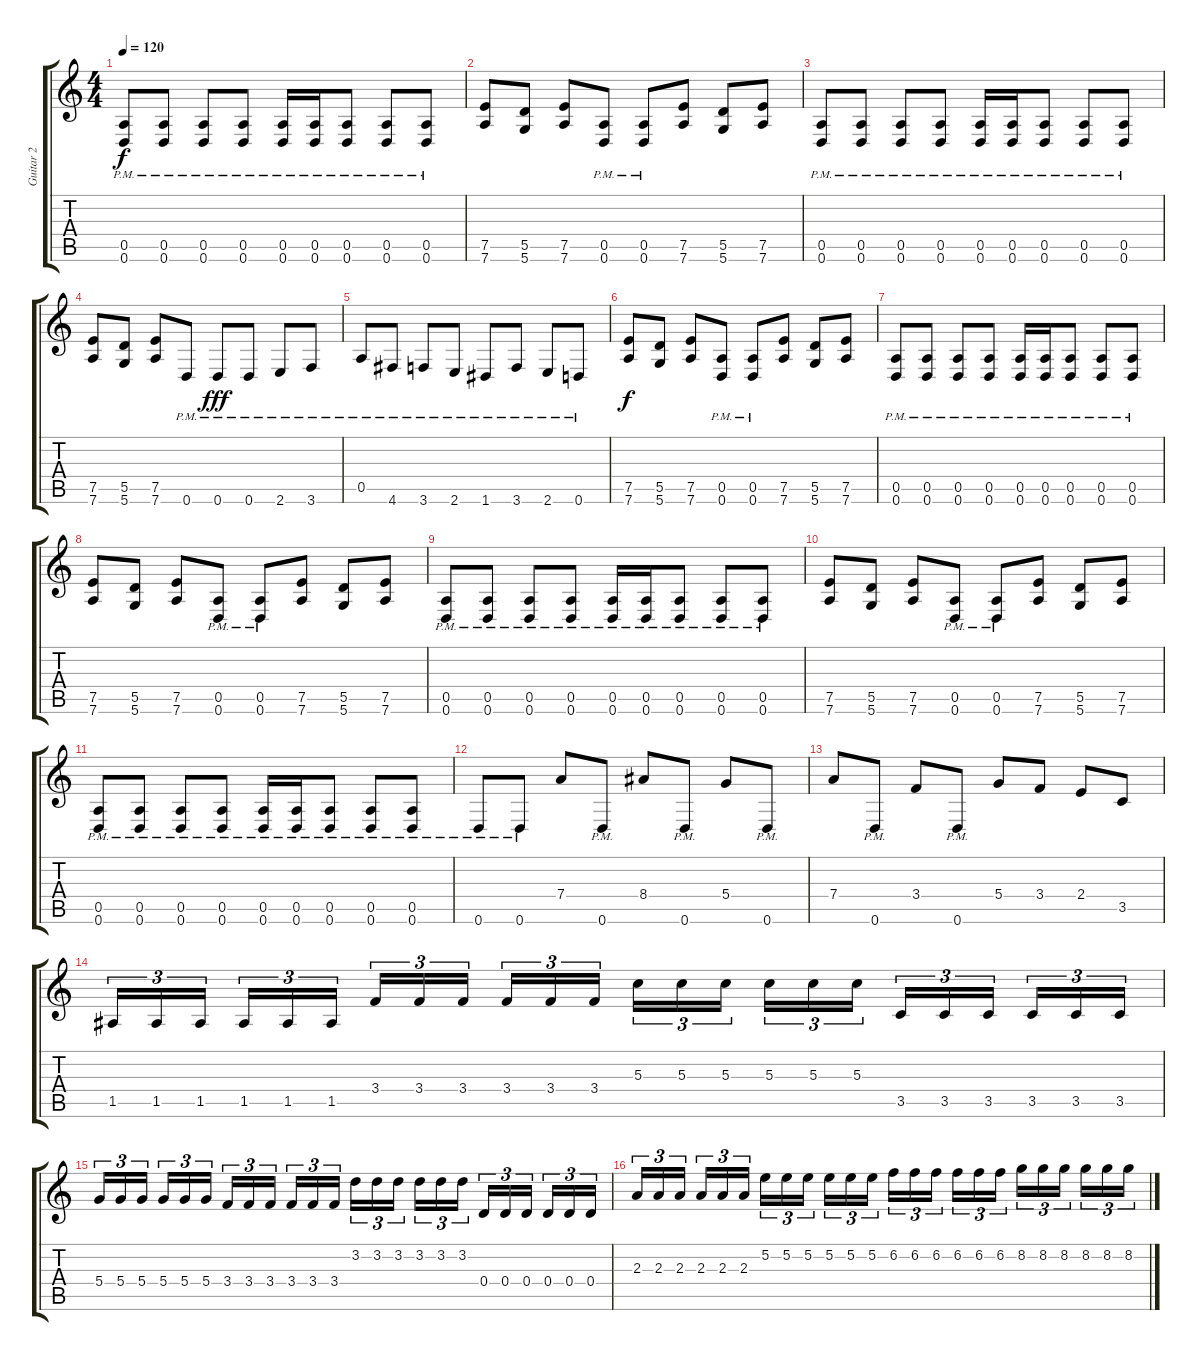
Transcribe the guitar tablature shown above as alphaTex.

\track ("Guitar 2" "Guitar 2") {instrument distortionguitar}
\staff {score tabs}
\tuning (E4 B3 G3 D3 A2 D2) {hide}
\ts (4 4)
\tempo 120
\clef g2
\ks c
(0.5{pm} 0.6{pm}).8{dy f} (0.5{pm} 0.6{pm}).8 (0.5{pm} 0.6{pm}).8 (0.5{pm} 0.6{pm}).8 (0.5{pm} 0.6{pm}).16 (0.5{pm} 0.6{pm}).16 (0.5{pm} 0.6{pm}).8 (0.5{pm} 0.6{pm}).8 (0.5{pm} 0.6{pm}).8 |
(7.5 7.6).8 (5.5 5.6).8 (7.5 7.6).8 (0.5{pm} 0.6{pm}).8 (0.5{pm} 0.6{pm}).8 (7.5 7.6).8 (5.5 5.6).8 (7.5 7.6).8 |
(0.5{pm} 0.6{pm}).8 (0.5{pm} 0.6{pm}).8 (0.5{pm} 0.6{pm}).8 (0.5{pm} 0.6{pm}).8 (0.5{pm} 0.6{pm}).16 (0.5{pm} 0.6{pm}).16 (0.5{pm} 0.6{pm}).8 (0.5{pm} 0.6{pm}).8 (0.5{pm} 0.6{pm}).8 |
(7.5 7.6).8 (5.5 5.6).8 (7.5 7.6).8 0.6{pm}.8 0.6{pm}.8{dy fff} 0.6{pm}.8 2.6{pm}.8 3.6{pm}.8 |
0.5{pm}.8 4.6{pm}.8 3.6{pm}.8 2.6{pm}.8 1.6{pm}.8 3.6{pm}.8 2.6{pm}.8 0.6{pm}.8 |
(7.5 7.6).8{dy f} (5.5 5.6).8 (7.5 7.6).8 (0.5{pm} 0.6{pm}).8 (0.5{pm} 0.6{pm}).8 (7.5 7.6).8 (5.5 5.6).8 (7.5 7.6).8 |
(0.5{pm} 0.6{pm}).8 (0.5{pm} 0.6{pm}).8 (0.5{pm} 0.6{pm}).8 (0.5{pm} 0.6{pm}).8 (0.5{pm} 0.6{pm}).16 (0.5{pm} 0.6{pm}).16 (0.5{pm} 0.6{pm}).8 (0.5{pm} 0.6{pm}).8 (0.5{pm} 0.6{pm}).8 |
(7.5 7.6).8 (5.5 5.6).8 (7.5 7.6).8 (0.5{pm} 0.6{pm}).8 (0.5{pm} 0.6{pm}).8 (7.5 7.6).8 (5.5 5.6).8 (7.5 7.6).8 |
(0.5{pm} 0.6{pm}).8 (0.5{pm} 0.6{pm}).8 (0.5{pm} 0.6{pm}).8 (0.5{pm} 0.6{pm}).8 (0.5{pm} 0.6{pm}).16 (0.5{pm} 0.6{pm}).16 (0.5{pm} 0.6{pm}).8 (0.5{pm} 0.6{pm}).8 (0.5{pm} 0.6{pm}).8 |
(7.5 7.6).8 (5.5 5.6).8 (7.5 7.6).8 (0.5{pm} 0.6{pm}).8 (0.5{pm} 0.6{pm}).8 (7.5 7.6).8 (5.5 5.6).8 (7.5 7.6).8 |
(0.5{pm} 0.6{pm}).8 (0.5{pm} 0.6{pm}).8 (0.5{pm} 0.6{pm}).8 (0.5{pm} 0.6{pm}).8 (0.5{pm} 0.6{pm}).16 (0.5{pm} 0.6{pm}).16 (0.5{pm} 0.6{pm}).8 (0.5{pm} 0.6{pm}).8 (0.5{pm} 0.6{pm}).8 |
0.6{pm}.8 0.6{pm}.8 7.4.8 0.6{pm}.8 8.4.8 0.6{pm}.8 5.4.8 0.6{pm}.8 |
7.4.8 0.6{pm}.8 3.4.8 0.6{pm}.8 5.4.8 3.4.8 2.4.8 3.5.8 |
1.5.16{tu (3 2)} 1.5.16{tu (3 2)} 1.5.16{tu (3 2) beam splitsecondary} 1.5.16{tu (3 2)} 1.5.16{tu (3 2)} 1.5.16{tu (3 2)} 3.4.16{tu (3 2)} 3.4.16{tu (3 2)} 3.4.16{tu (3 2) beam splitsecondary} 3.4.16{tu (3 2)} 3.4.16{tu (3 2)} 3.4.16{tu (3 2)} 5.3.16{tu (3 2)} 5.3.16{tu (3 2)} 5.3.16{tu (3 2) beam splitsecondary} 5.3.16{tu (3 2)} 5.3.16{tu (3 2)} 5.3.16{tu (3 2)} 3.5.16{tu (3 2)} 3.5.16{tu (3 2)} 3.5.16{tu (3 2) beam splitsecondary} 3.5.16{tu (3 2)} 3.5.16{tu (3 2)} 3.5.16{tu (3 2)} |
5.4.16{tu (3 2)} 5.4.16{tu (3 2)} 5.4.16{tu (3 2) beam splitsecondary} 5.4.16{tu (3 2)} 5.4.16{tu (3 2)} 5.4.16{tu (3 2)} 3.4.16{tu (3 2)} 3.4.16{tu (3 2)} 3.4.16{tu (3 2) beam splitsecondary} 3.4.16{tu (3 2)} 3.4.16{tu (3 2)} 3.4.16{tu (3 2)} 3.2.16{tu (3 2)} 3.2.16{tu (3 2)} 3.2.16{tu (3 2) beam splitsecondary} 3.2.16{tu (3 2)} 3.2.16{tu (3 2)} 3.2.16{tu (3 2)} 0.4.16{tu (3 2)} 0.4.16{tu (3 2)} 0.4.16{tu (3 2) beam splitsecondary} 0.4.16{tu (3 2)} 0.4.16{tu (3 2)} 0.4.16{tu (3 2)} |
2.3.16{tu (3 2)} 2.3.16{tu (3 2)} 2.3.16{tu (3 2) beam splitsecondary} 2.3.16{tu (3 2)} 2.3.16{tu (3 2)} 2.3.16{tu (3 2)} 5.2.16{tu (3 2)} 5.2.16{tu (3 2)} 5.2.16{tu (3 2) beam splitsecondary} 5.2.16{tu (3 2)} 5.2.16{tu (3 2)} 5.2.16{tu (3 2)} 6.2.16{tu (3 2)} 6.2.16{tu (3 2)} 6.2.16{tu (3 2) beam splitsecondary} 6.2.16{tu (3 2)} 6.2.16{tu (3 2)} 6.2.16{tu (3 2)} 8.2.16{tu (3 2)} 8.2.16{tu (3 2)} 8.2.16{tu (3 2) beam splitsecondary} 8.2.16{tu (3 2)} 8.2.16{tu (3 2)} 8.2.16{tu (3 2)}
